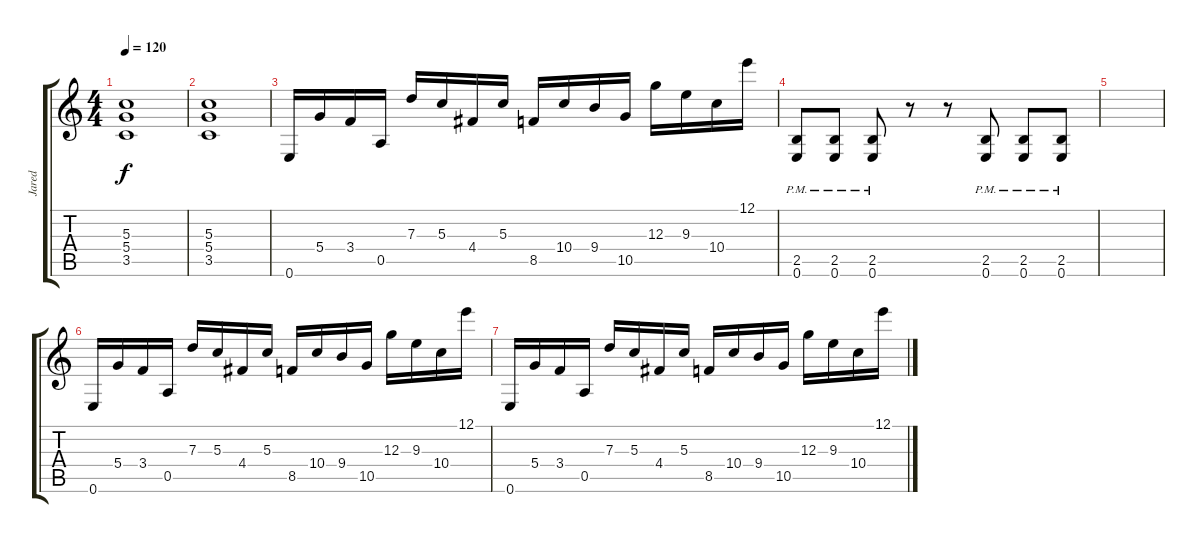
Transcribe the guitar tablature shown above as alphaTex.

\track ("Jared" "Jared") {instrument distortionguitar}
\staff {score tabs}
\tuning (E4 B3 G3 D3 A2 E2) {hide}
\ts (4 4)
\tempo 120
\clef g2
\ks c
(5.3 5.4 3.5).1{dy f} |
(5.3 5.4 3.5).1 |
0.6.16 5.4.16 3.4.16 0.5.16 7.3.16 5.3.16 4.4.16 5.3.16 8.5.16 10.4.16 9.4.16 10.5.16 12.3.16 9.3.16 10.4.16 12.1.16 |
(2.5 0.6{pm}).8 (2.5 0.6{pm}).8 (2.5 0.6{pm}).8 r.8 r.8 (2.5 0.6{pm}).8 (2.5 0.6{pm}).8 (2.5 0.6{pm}).8 |
|
0.6.16 5.4.16 3.4.16 0.5.16 7.3.16 5.3.16 4.4.16 5.3.16 8.5.16 10.4.16 9.4.16 10.5.16 12.3.16 9.3.16 10.4.16 12.1.16 |
0.6.16 5.4.16 3.4.16 0.5.16 7.3.16 5.3.16 4.4.16 5.3.16 8.5.16 10.4.16 9.4.16 10.5.16 12.3.16 9.3.16 10.4.16 12.1.16
